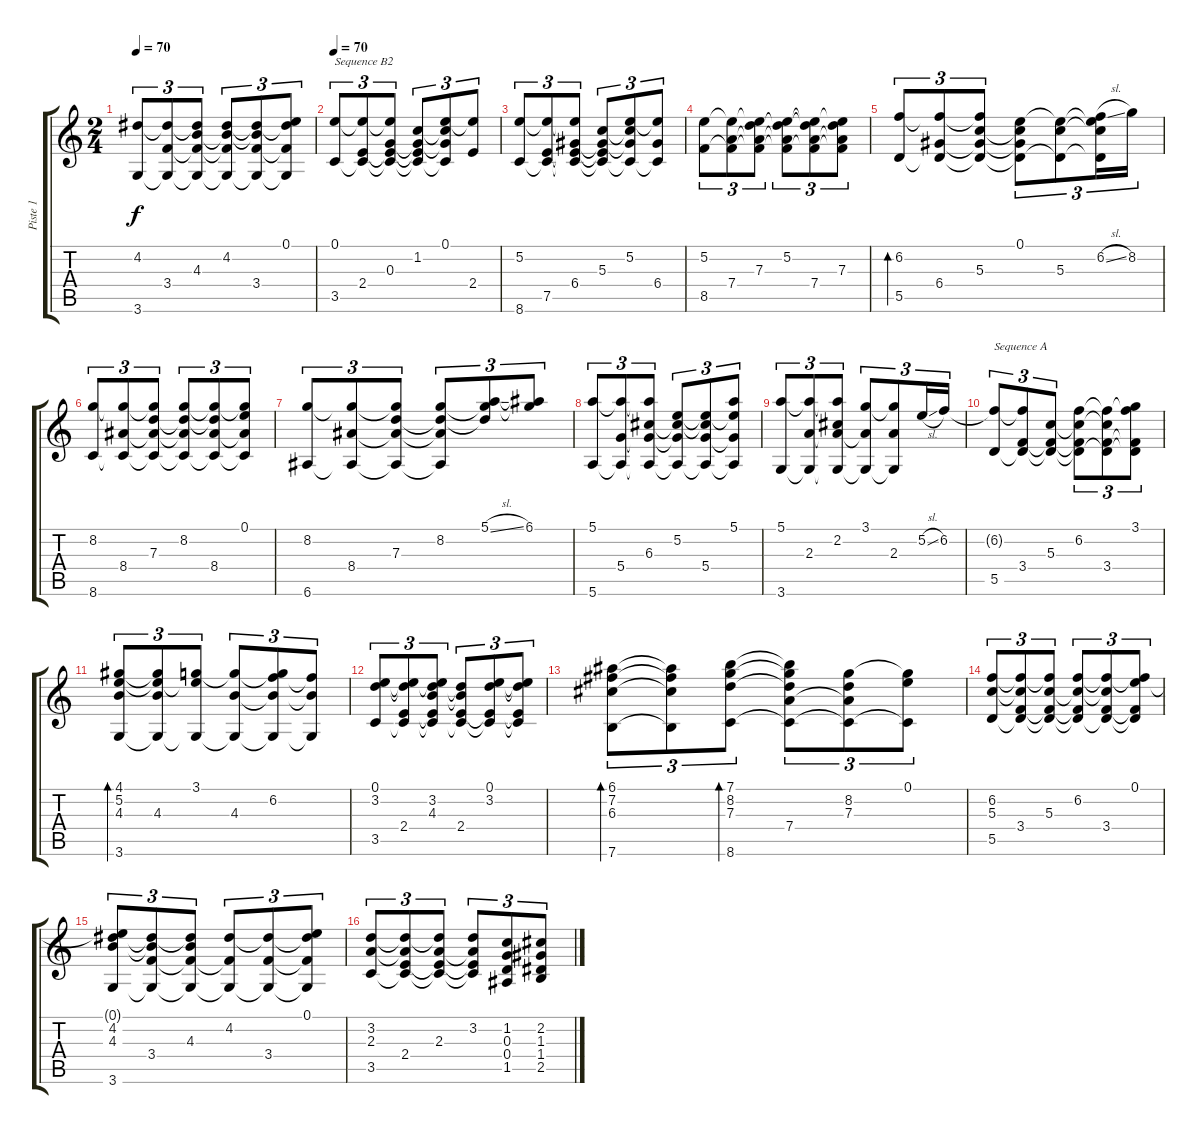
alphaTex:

\track ("Piste 1" "Piste 1") {instrument acousticguitarnylon}
\staff {score tabs}
\tuning (E4 B3 G3 D3 A2 E2) {hide}
\ts (2 4)
\tempo 70
\clef g2
\ks c
(4.2 3.6).8{tu (3 2) dy f} (4.2{t} 3.4 3.6{t}).8{tu (3 2)} (4.2{t} 4.3 3.4{t} 3.6{t}).8{tu (3 2)} (4.2 4.3{t} 3.4{t} 3.6{t}).8{tu (3 2)} (4.2{t} 4.3{t} 3.4 3.6{t}).8{tu (3 2)} (0.1 4.2{t} 3.4{t} 3.6{t}).8{tu (3 2)} |
\tempo 70
(0.1 3.5).8{tu (3 2) txt "Sequence B2"} (0.1{t} 2.4 3.5{t}).8{tu (3 2)} (0.1{t} 0.3 2.4{t} 3.5{t}).8{tu (3 2)} (1.2 0.3{t} 2.4{t} 3.5{t}).8{tu (3 2)} (0.1 1.2{t} 0.3{t} 3.5{t}).8{tu (3 2)} (0.1{t} 2.4).8{tu (3 2)} |
(5.2 8.6).8{tu (3 2)} (5.2{t} 7.5 8.6{t}).8{tu (3 2)} (5.2{t} 6.4 7.5{t} 8.6{t}).8{tu (3 2)} (5.3 6.4{t} 7.5{t} 8.6{t}).8{tu (3 2)} (5.2 5.3{t} 6.4{t} 8.6{t}).8{tu (3 2)} (5.2{t} 6.4 8.6{t}).8{tu (3 2)} |
(5.2 8.5).8{tu (3 2)} (5.2{t} 7.4 8.5{t}).8{tu (3 2)} (5.2{t} 7.3 7.4{t} 8.5{t}).8{tu (3 2)} (5.2 7.3{t} 7.4{t} 8.5{t}).8{tu (3 2)} (5.2{t} 7.3{t} 7.4 8.5{t}).8{tu (3 2)} (5.2{t} 7.3 7.4{t} 8.5{t}).8{tu (3 2)} |
(6.2 5.5).8{tu (3 2) bd 120} (6.2{t} 6.4 5.5{t}).8{tu (3 2)} (6.2{t} 5.3 6.4{t} 5.5{t}).8{tu (3 2)} (0.1 5.3{t} 6.4{t} 5.5{t}).8{tu (3 2)} (0.1{t} 5.3 5.5{t}).8{tu (3 2)} (0.1{t} 6.2{sl} 5.3{t} 5.5{t}).16{tu (3 2)} 8.2.16{tu (3 2)} |
(8.2 8.6).8{tu (3 2)} (8.2{t} 8.4 8.6{t}).8{tu (3 2)} (8.2{t} 7.3 8.4{t} 8.6{t}).8{tu (3 2)} (8.2 7.3{t} 8.4{t} 8.6{t}).8{tu (3 2)} (8.2{t} 7.3{t} 8.4 8.6{t}).8{tu (3 2)} (0.1 8.2{t} 8.4{t} 8.6{t}).8{tu (3 2)} |
(8.2 6.6).8{tu (3 2)} (8.2{t} 8.4 6.6{t}).8{tu (3 2)} (8.2{t} 7.3 8.4{t} 6.6{t}).8{tu (3 2)} (8.2 7.3{t} 8.4{t} 6.6{t}).8{tu (3 2)} (5.1{sl} 8.2{t} 7.3{t}).8{tu (3 2)} (6.1 8.2{t}).8{tu (3 2)} |
(5.1 5.6).8{tu (3 2)} (5.1{t} 5.4 5.6{t}).8{tu (3 2)} (5.1{t} 6.3 5.4{t} 5.6{t}).8{tu (3 2)} (5.2 6.3{t} 5.4{t} 5.6{t}).8{tu (3 2)} (5.2{t} 6.3{t} 5.4 5.6{t}).8{tu (3 2)} (5.1 5.2{t} 5.4{t} 5.6{t}).8{tu (3 2)} |
(5.1 3.6).8{tu (3 2)} (5.1{t} 2.3 3.6{t}).8{tu (3 2)} (5.1{t} 2.2 2.3{t} 3.6{t}).8{tu (3 2)} (3.1 2.3{t} 3.6{t}).8{tu (3 2)} (3.1{t} 2.3 3.6{t}).8{tu (3 2)} 5.2{sl}.16{tu (3 2)} 6.2.16{tu (3 2)} |
(6.2{t} 5.5).8{tu (3 2) txt "Sequence A"} (6.2{t} 3.4 5.5{t}).8{tu (3 2)} (5.3 3.4{t} 5.5{t}).8{tu (3 2)} (6.2 5.3{t} 3.4{t} 5.5{t}).8{tu (3 2)} (6.2{t} 5.3{t} 3.4 5.5{t}).8{tu (3 2)} (3.1 6.2{t} 3.4{t} 5.5{t}).8{tu (3 2)} |
(4.1 5.2 4.3 3.6).8{tu (3 2) bd 240} (4.1{t} 5.2{t} 4.3 3.6{t}).8{tu (3 2)} (3.1 5.2{t} 3.6{t}).8{tu (3 2)} (3.1{t} 4.3 3.6{t}).8{tu (3 2)} (3.1{t} 6.2 4.3{t} 3.6{t}).8{tu (3 2)} (6.2{t} 4.3{t} 3.6{t}).8{tu (3 2)} |
(0.1 3.2 3.5).8{tu (3 2)} (0.1{t} 3.2{t} 2.4 3.5{t}).8{tu (3 2)} (0.1{t} 3.2 4.3 2.4{t} 3.5{t}).8{tu (3 2)} (3.2{t} 4.3{t} 2.4 3.5{t}).8{tu (3 2)} (0.1 3.2 2.4{t} 3.5{t}).8{tu (3 2)} (0.1{t} 3.2{t} 2.4{t} 3.5{t}).8{tu (3 2)} |
(6.1 7.2 6.3 7.6).8{tu (3 2) bd 120} (6.1{t} 7.2{t} 6.3{t} 7.6{t}).8{tu (3 2)} (7.1 8.2 7.3 8.6).8{tu (3 2) bd 120} (7.1{t} 8.2{t} 7.3{t} 7.4 8.6{t}).8{tu (3 2)} (8.2 7.3 7.4{t} 8.6{t}).8{tu (3 2)} (0.1 8.2{t} 8.6{t}).8{tu (3 2)} |
(6.2 5.3 5.5).8{tu (3 2)} (6.2{t} 5.3{t} 3.4 5.5{t}).8{tu (3 2)} (6.2{t} 5.3 3.4{t} 5.5{t}).8{tu (3 2)} (6.2 5.3{t} 3.4{t} 5.5{t}).8{tu (3 2)} (6.2{t} 5.3{t} 3.4 5.5{t}).8{tu (3 2)} (0.1 6.2{t} 3.4{t} 5.5{t}).8{tu (3 2)} |
(0.1{t} 4.2 4.3 3.6).8{tu (3 2)} (4.2{t} 4.3{t} 3.4 3.6{t}).8{tu (3 2)} (4.2{t} 4.3 3.4{t} 3.6{t}).8{tu (3 2)} (4.2 3.4{t} 3.6{t}).8{tu (3 2)} (4.2{t} 3.4 3.6{t}).8{tu (3 2)} (0.1 4.2{t} 3.4{t} 3.6{t}).8{tu (3 2)} |
(3.2 2.3 3.5).8{tu (3 2)} (3.2{t} 2.3{t} 2.4 3.5{t}).8{tu (3 2)} (3.2{t} 2.3 2.4{t} 3.5{t}).8{tu (3 2)} (3.2 2.3{t} 2.4{t} 3.5{t}).8{tu (3 2)} (1.2 0.3 0.4 1.5).8{tu (3 2)} (2.2 1.3 1.4 2.5).8{tu (3 2)}
